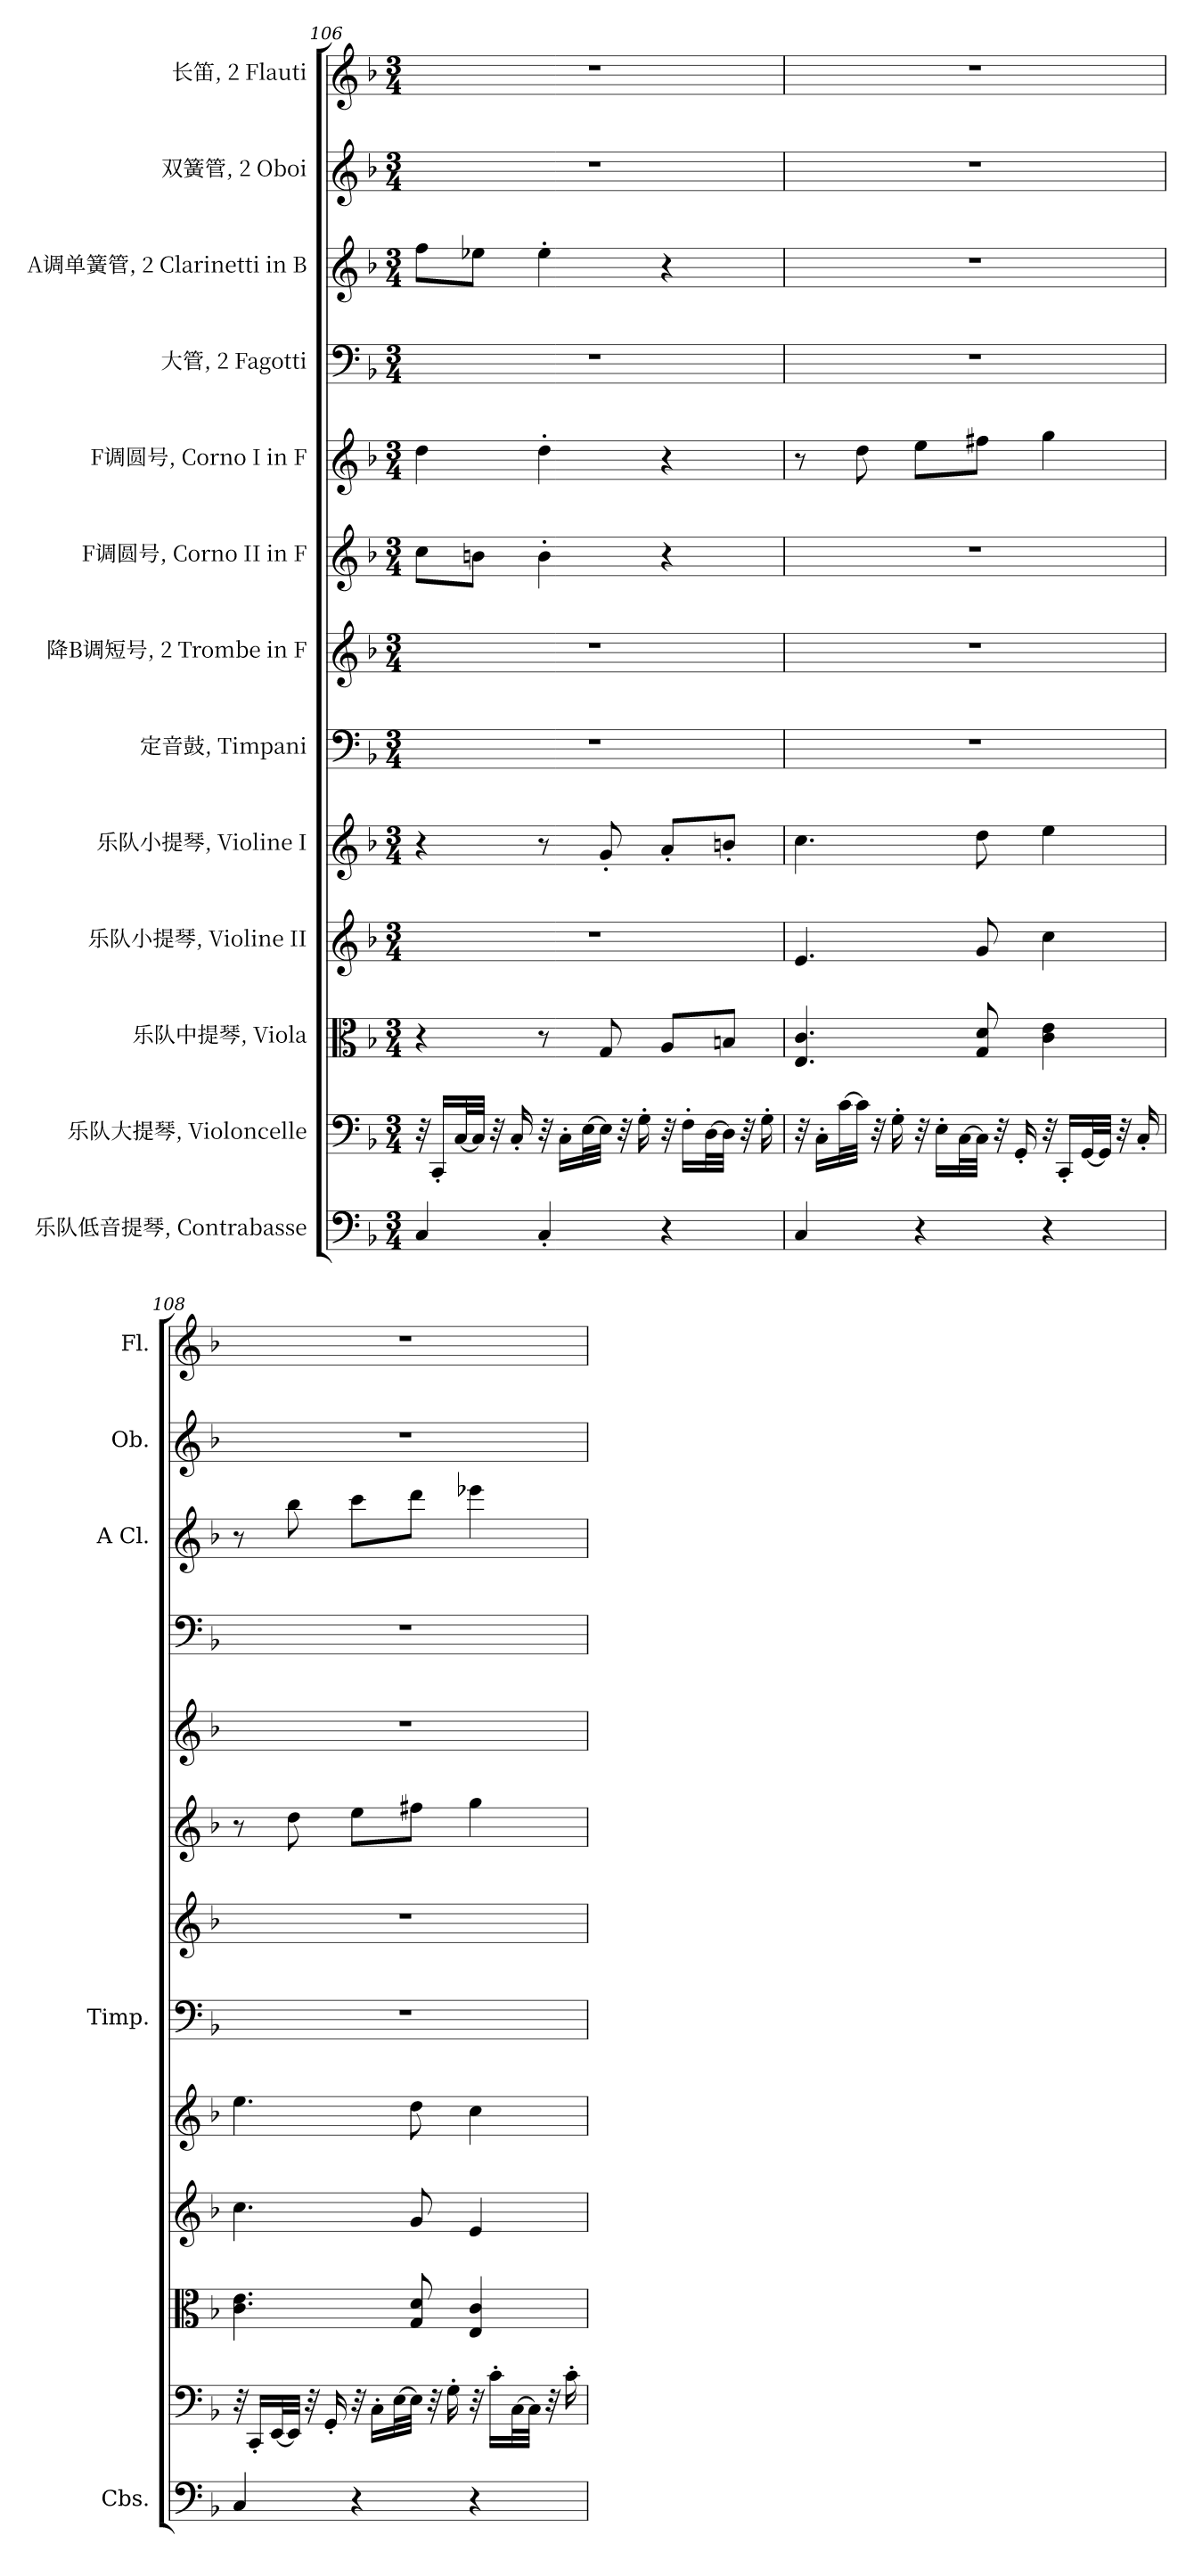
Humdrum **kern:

**kern	**kern	**kern	**kern	**kern	**kern	**kern	**kern	**kern	**kern	**kern	**kern	**kern
*part13	*part12	*part11	*part10	*part9	*part8	*part7	*part6	*part5	*part4	*part3	*part2	*part1
*staff13	*staff12	*staff11	*staff10	*staff9	*staff8	*staff7	*staff6	*staff5	*staff4	*staff3	*staff2	*staff1
*I"乐队低音提琴, Contrabasse	*I"乐队大提琴, Violoncelle	*I"乐队中提琴, Viola	*I"乐队小提琴, Violine II	*I"乐队小提琴, Violine I	*I"定音鼓, Timpani	*I"降B调短号, 2 Trombe in F	*I"F调圆号, Corno II in F	*I"F调圆号, Corno I in F	*I"大管, 2 Fagotti	*I"A调单簧管, 2 Clarinetti in B	*I"双簧管, 2 Oboi	*I"长笛, 2 Flauti
*I'Cbs.	*	*	*	*	*I'Timp.	*	*	*	*	*I'A Cl.	*I'Ob.	*I'Fl.
!!LO:PB:g=z
*clefF4	*clefF4	*clefC3	*clefG2	*clefG2	*clefF4	*clefG2	*clefG2	*clefG2	*clefF4	*clefG2	*clefG2	*clefG2
*ITrd7c12	*	*	*	*	*	*ITrd1c2	*ITrd4c7	*ITrd4c7	*	*ITrd2c3	*	*
*k[b-]	*k[b-]	*k[b-]	*k[b-]	*k[b-]	*k[b-]	*k[b-e-a-]	*k[b-e-]	*k[b-e-]	*k[b-]	*k[f#c#]	*k[b-]	*k[b-]
*M3/4	*M3/4	*M3/4	*M3/4	*M3/4	*M3/4	*M3/4	*M3/4	*M3/4	*M3/4	*M3/4	*M3/4	*M3/4
*MM88	*MM88	*MM88	*MM88	*MM88	*MM88	*MM88	*MM88	*MM88	*MM88	*MM88	*MM88	*MM88
=106	=106	=106	=106	=106	=106	=106	=106	=106	=106	=106	=106	=106
4CC/	32r	4r	2.r	4r	2.r	2.r	8f\L	4g\	2.r	8dd\L	2.r	2.r
.	16CC'/LL	.	.	.	.	.	.	.	.	.	.	.
.	[32C/L	.	.	.	.	.	.	.	.	.	.	.
.	32C/JJJ]	.	.	.	.	.	8en\J	.	.	8ccn\J	.	.
.	32r	.	.	.	.	.	.	.	.	.	.	.
.	16C'/	.	.	.	.	.	.	.	.	.	.	.
4CC'/	32r	8r	.	8r	.	.	4e'\	4g'\	.	4cc'\	.	.
.	16C'\LL	.	.	.	.	.	.	.	.	.	.	.
.	[32E\L	.	.	.	.	.	.	.	.	.	.	.
.	32E\JJJ]	8G/	.	8g'/	.	.	.	.	.	.	.	.
.	32r	.	.	.	.	.	.	.	.	.	.	.
.	16G'\	.	.	.	.	.	.	.	.	.	.	.
4r	32r	8A/L	.	8a'/L	.	.	4r	4r	.	4r	.	.
.	16F'\LL	.	.	.	.	.	.	.	.	.	.	.
.	[32D\L	.	.	.	.	.	.	.	.	.	.	.
.	32D\JJJ]	8Bn/J	.	8bn'/J	.	.	.	.	.	.	.	.
.	32r	.	.	.	.	.	.	.	.	.	.	.
.	16G'\	.	.	.	.	.	.	.	.	.	.	.
=107	=107	=107	=107	=107	=107	=107	=107	=107	=107	=107	=107	=107
*	*	*	*	*	*	*	*	*	*	*	*	*MM89
4CC/	32r	4.E/ 4.c/	4.e/	4.cc\	2.r	2.r	2.r	8r	2.r	2.r	2.r	2.r
.	16C'\LL	.	.	.	.	.	.	.	.	.	.	.
.	[32c\L	.	.	.	.	.	.	.	.	.	.	.
.	32c\JJJ]	.	.	.	.	.	.	8g\	.	.	.	.
.	32r	.	.	.	.	.	.	.	.	.	.	.
.	16G'\	.	.	.	.	.	.	.	.	.	.	.
4r	32r	.	.	.	.	.	.	8a\L	.	.	.	.
.	16E'\LL	.	.	.	.	.	.	.	.	.	.	.
.	[32C\L	.	.	.	.	.	.	.	.	.	.	.
.	32C\JJJ]	8G/ 8d/	8g/	8dd\	.	.	.	8bn\J	.	.	.	.
.	32r	.	.	.	.	.	.	.	.	.	.	.
.	16GG'/	.	.	.	.	.	.	.	.	.	.	.
4r	32r	4c\ 4e\	4cc\	4ee\	.	.	.	4cc\	.	.	.	.
.	16CC'/LL	.	.	.	.	.	.	.	.	.	.	.
.	[32GG/L	.	.	.	.	.	.	.	.	.	.	.
.	32GG/JJJ]	.	.	.	.	.	.	.	.	.	.	.
.	32r	.	.	.	.	.	.	.	.	.	.	.
.	16C'/	.	.	.	.	.	.	.	.	.	.	.
!!LO:PB:g=z
=108	=108	=108	=108	=108	=108	=108	=108	=108	=108	=108	=108	=108
4CC/	32r	4.c\ 4.e\	4.cc\	4.ee\	2.r	2.r	8r	2.r	2.r	8r	2.r	2.r
.	16CC'/LL	.	.	.	.	.	.	.	.	.	.	.
.	[32EE/L	.	.	.	.	.	.	.	.	.	.	.
.	32EE/JJJ]	.	.	.	.	.	8g\	.	.	8gg\	.	.
.	32r	.	.	.	.	.	.	.	.	.	.	.
.	16GG'/	.	.	.	.	.	.	.	.	.	.	.
4r	32r	.	.	.	.	.	8a\L	.	.	8aa\L	.	.
.	16C'\LL	.	.	.	.	.	.	.	.	.	.	.
.	[32E\L	.	.	.	.	.	.	.	.	.	.	.
.	32E\JJJ]	8G/ 8d/	8g/	8dd\	.	.	8bn\J	.	.	8bb\J	.	.
.	32r	.	.	.	.	.	.	.	.	.	.	.
.	16G'\	.	.	.	.	.	.	.	.	.	.	.
4r	32r	4E/ 4c/	4e/	4cc\	.	.	4cc\	.	.	4cccn\	.	.
.	16c'\LL	.	.	.	.	.	.	.	.	.	.	.
.	[32C\L	.	.	.	.	.	.	.	.	.	.	.
.	32C\JJJ]	.	.	.	.	.	.	.	.	.	.	.
.	32r	.	.	.	.	.	.	.	.	.	.	.
.	16c'\	.	.	.	.	.	.	.	.	.	.	.
=	=	=	=	=	=	=	=	=	=	=	=	=
*-	*-	*-	*-	*-	*-	*-	*-	*-	*-	*-	*-	*-
